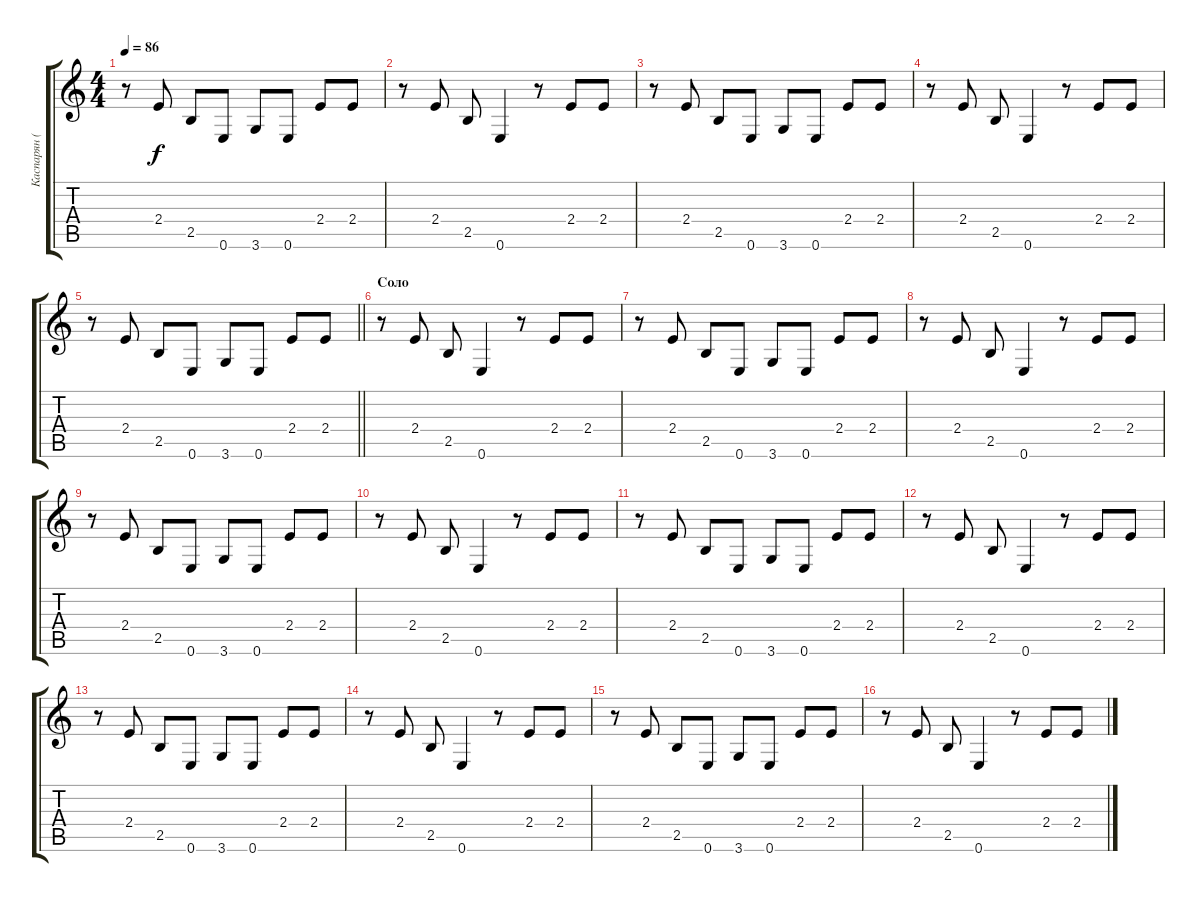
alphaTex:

\track ("Каспарян (доп. гитара)" "Каспарян (") {instrument electricguitarclean}
\staff {score tabs}
\tuning (E4 B3 G3 D3 A2 E2) {hide}
\ts (4 4)
\tempo 86
\clef g2
\ks c
r.8{dy f} 2.4.8 2.5.8 0.6.8 3.6.8 0.6.8 2.4.8 2.4.8 |
r.8 2.4.8 2.5.8 0.6.4 r.8 2.4.8 2.4.8 |
r.8 2.4.8 2.5.8 0.6.8 3.6.8 0.6.8 2.4.8 2.4.8 |
r.8 2.4.8 2.5.8 0.6.4 r.8 2.4.8 2.4.8 |
\barLineRight lightlight
r.8 2.4.8 2.5.8 0.6.8 3.6.8 0.6.8 2.4.8 2.4.8 |
\section ("" "Соло")
r.8 2.4.8 2.5.8 0.6.4 r.8 2.4.8 2.4.8 |
r.8 2.4.8 2.5.8 0.6.8 3.6.8 0.6.8 2.4.8 2.4.8 |
r.8 2.4.8 2.5.8 0.6.4 r.8 2.4.8 2.4.8 |
r.8 2.4.8 2.5.8 0.6.8 3.6.8 0.6.8 2.4.8 2.4.8 |
r.8 2.4.8 2.5.8 0.6.4 r.8 2.4.8 2.4.8 |
r.8 2.4.8 2.5.8 0.6.8 3.6.8 0.6.8 2.4.8 2.4.8 |
r.8 2.4.8 2.5.8 0.6.4 r.8 2.4.8 2.4.8 |
r.8 2.4.8 2.5.8 0.6.8 3.6.8 0.6.8 2.4.8 2.4.8 |
r.8 2.4.8 2.5.8 0.6.4 r.8 2.4.8 2.4.8 |
r.8 2.4.8 2.5.8 0.6.8 3.6.8 0.6.8 2.4.8 2.4.8 |
r.8 2.4.8 2.5.8 0.6.4 r.8 2.4.8 2.4.8
